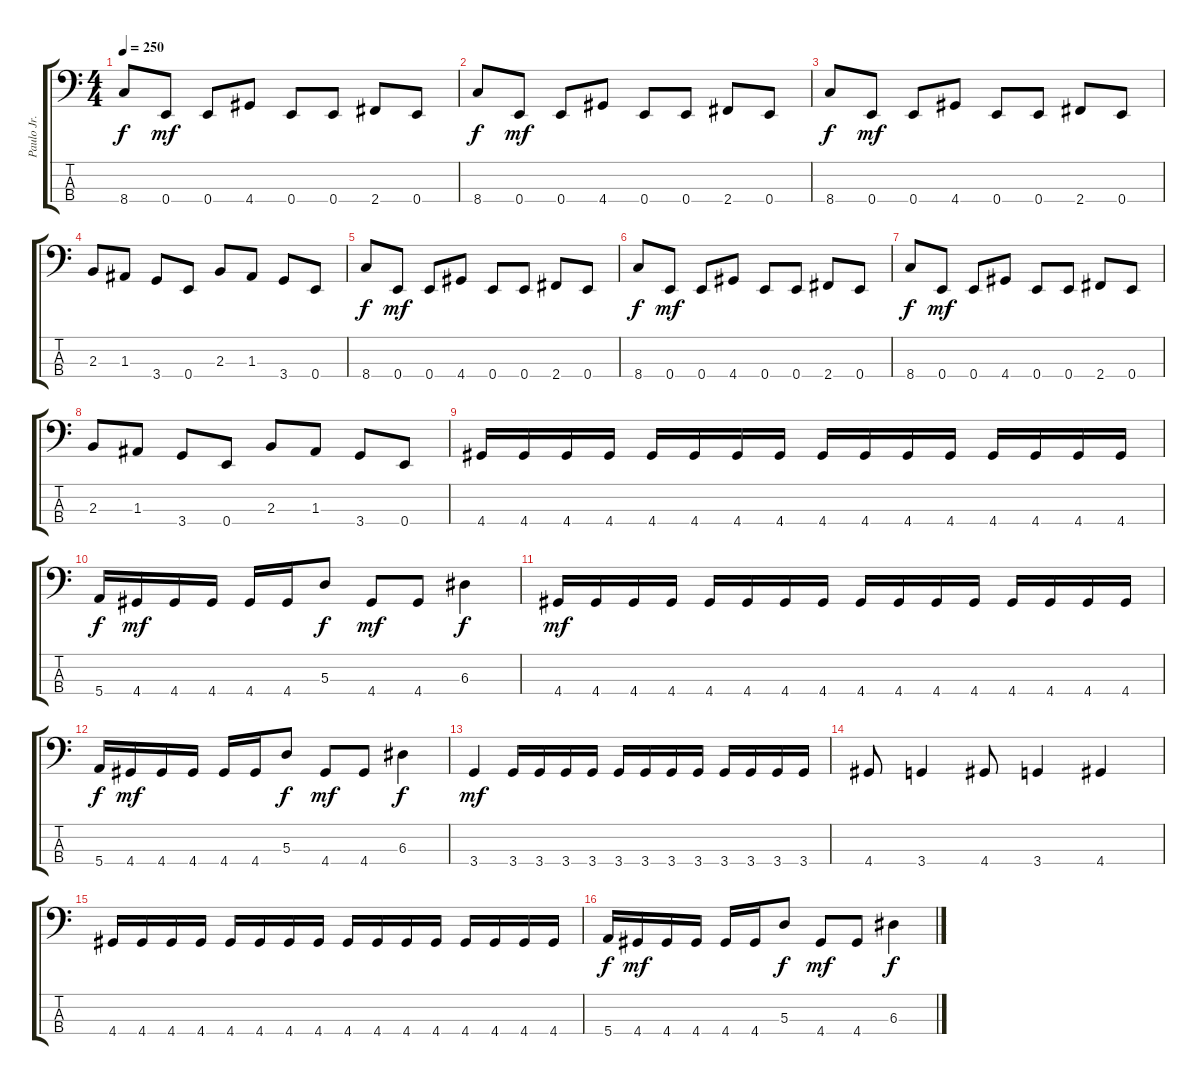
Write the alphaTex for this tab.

\track ("Paulo Jr." "Paulo Jr.") {instrument electricbassfinger}
\staff {score tabs}
\tuning (G2 D2 A1 E1) {hide}
\ts (4 4)
\tempo 250
\clef f4
\ks c
8.4.8{dy f} 0.4.8{dy mf} 0.4.8 4.4.8 0.4.8 0.4.8 2.4.8 0.4.8 |
8.4.8{dy f} 0.4.8{dy mf} 0.4.8 4.4.8 0.4.8 0.4.8 2.4.8 0.4.8 |
8.4.8{dy f} 0.4.8{dy mf} 0.4.8 4.4.8 0.4.8 0.4.8 2.4.8 0.4.8 |
2.3.8 1.3.8 3.4.8 0.4.8 2.3.8 1.3.8 3.4.8 0.4.8 |
8.4.8{dy f} 0.4.8{dy mf} 0.4.8 4.4.8 0.4.8 0.4.8 2.4.8 0.4.8 |
8.4.8{dy f} 0.4.8{dy mf} 0.4.8 4.4.8 0.4.8 0.4.8 2.4.8 0.4.8 |
8.4.8{dy f} 0.4.8{dy mf} 0.4.8 4.4.8 0.4.8 0.4.8 2.4.8 0.4.8 |
2.3.8 1.3.8 3.4.8 0.4.8 2.3.8 1.3.8 3.4.8 0.4.8 |
4.4.16 4.4.16 4.4.16 4.4.16 4.4.16 4.4.16 4.4.16 4.4.16 4.4.16 4.4.16 4.4.16 4.4.16 4.4.16 4.4.16 4.4.16 4.4.16 |
5.4.16{dy f} 4.4.16{dy mf} 4.4.16 4.4.16 4.4.16 4.4.16 5.3.8{dy f} 4.4.8{dy mf} 4.4.8 6.3.4{dy f} |
4.4.16{dy mf} 4.4.16 4.4.16 4.4.16 4.4.16 4.4.16 4.4.16 4.4.16 4.4.16 4.4.16 4.4.16 4.4.16 4.4.16 4.4.16 4.4.16 4.4.16 |
5.4.16{dy f} 4.4.16{dy mf} 4.4.16 4.4.16 4.4.16 4.4.16 5.3.8{dy f} 4.4.8{dy mf} 4.4.8 6.3.4{dy f} |
3.4.4{dy mf} 3.4.16 3.4.16 3.4.16 3.4.16 3.4.16 3.4.16 3.4.16 3.4.16 3.4.16 3.4.16 3.4.16 3.4.16 |
4.4.8 3.4.4 4.4.8 3.4.4 4.4.4 |
4.4.16 4.4.16 4.4.16 4.4.16 4.4.16 4.4.16 4.4.16 4.4.16 4.4.16 4.4.16 4.4.16 4.4.16 4.4.16 4.4.16 4.4.16 4.4.16 |
5.4.16{dy f} 4.4.16{dy mf} 4.4.16 4.4.16 4.4.16 4.4.16 5.3.8{dy f} 4.4.8{dy mf} 4.4.8 6.3.4{dy f}
